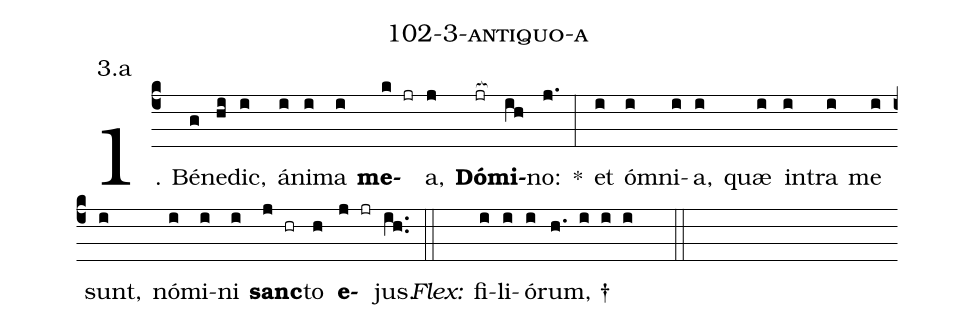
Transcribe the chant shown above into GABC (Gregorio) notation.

name: 102-3-antiquo-a;
annotation: 3.a;
%%
(c4)1. Bé(g)ne(hi)dic,(i) á(i)ni(i)ma(i) <b>me</b>(k jr)a,(j) <b>Dó</b>(jr[ocb:1{])<b>mi</b>(ih[ocb:0}])no:(j.) *(:) et(i) óm(i)ni(i)a,(i) quæ(i) in(i)tra(i) me(i) sunt,(i) nó(i)mi(i)ni(i) <b>sanc</b>(j hr)to(h) <b>e</b>(j jr)jus.(ih..) (::)
<i>Flex:</i>()  fi(i)li(i)ó(i)rum, †(h. i i i  ::)
